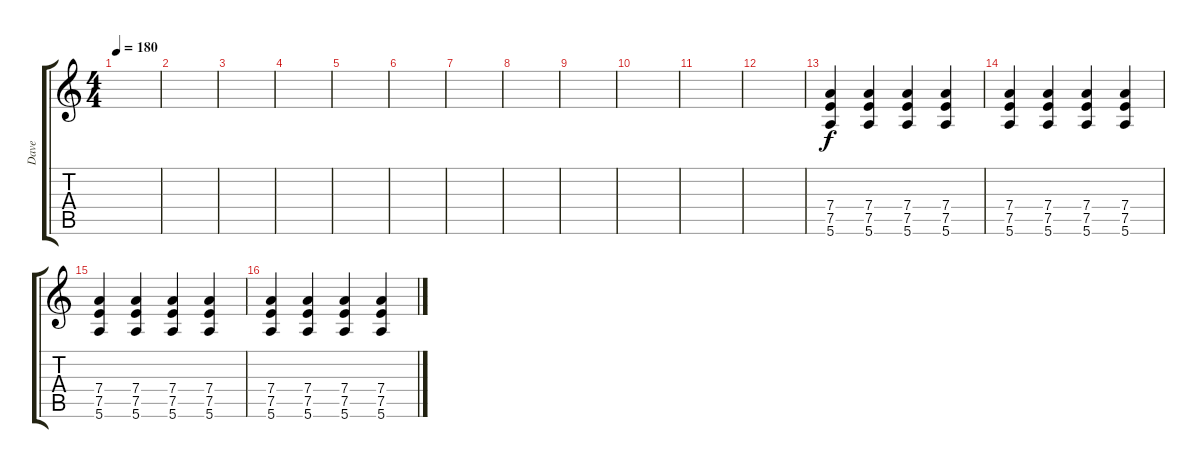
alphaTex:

\track ("Dave" "Dave") {instrument distortionguitar}
\staff {score tabs}
\tuning (E4 B3 G3 D3 A2 E2) {hide}
\ts (4 4)
\tempo 180
\clef g2
\ks c
|
|
|
|
|
|
|
|
|
|
|
|
(7.4 7.5 5.6).4 (7.4 7.5 5.6).4 (7.4 7.5 5.6).4 (7.4 7.5 5.6).4 |
(7.4 7.5 5.6).4 (7.4 7.5 5.6).4 (7.4 7.5 5.6).4 (7.4 7.5 5.6).4 |
(7.4 7.5 5.6).4 (7.4 7.5 5.6).4 (7.4 7.5 5.6).4 (7.4 7.5 5.6).4 |
(7.4 7.5 5.6).4 (7.4 7.5 5.6).4 (7.4 7.5 5.6).4 (7.4 7.5 5.6).4
